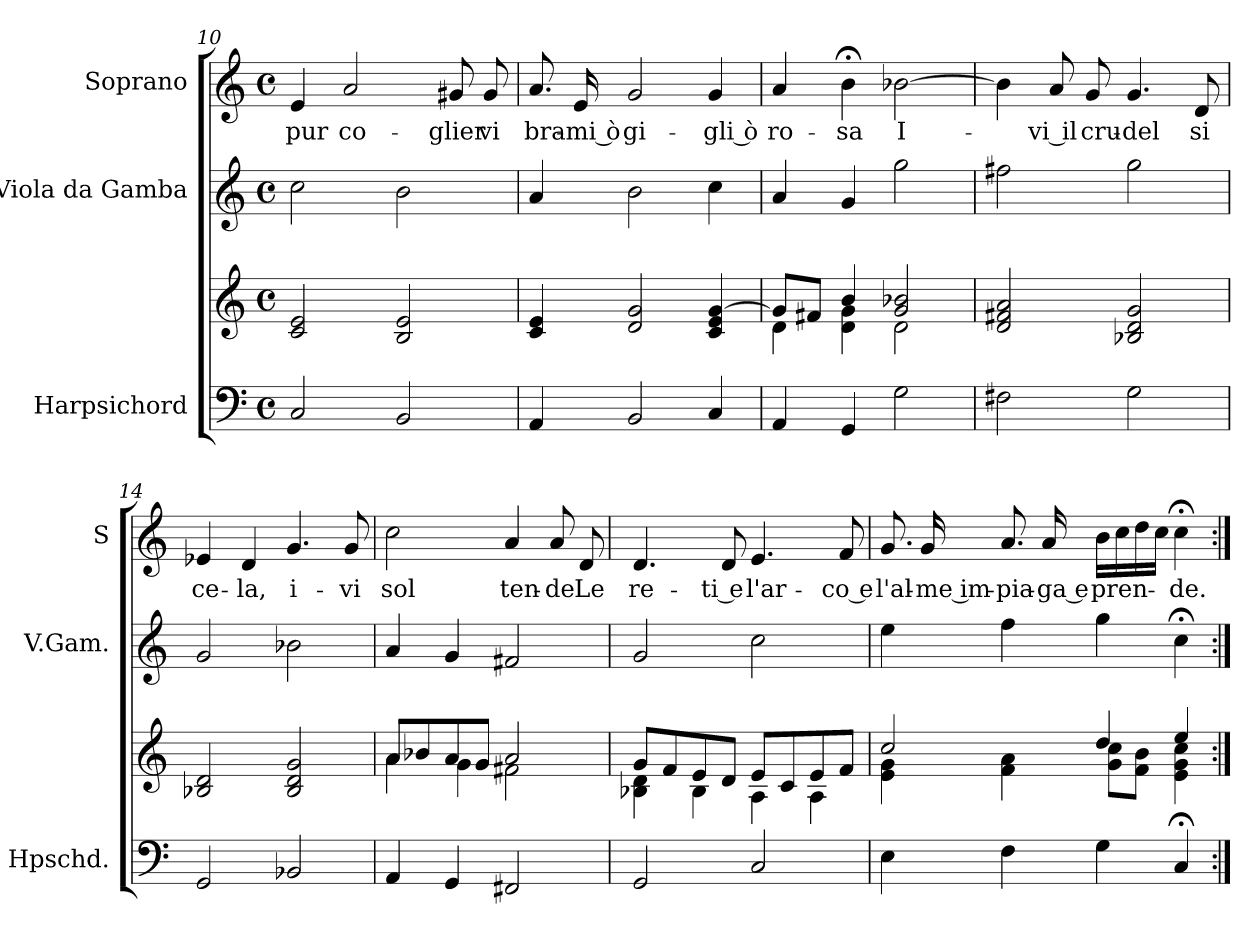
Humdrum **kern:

**kern	**kern	**kern	**kern	**text
*part3	*part3	*part2	*part1	*part1
*staff4	*staff3	*staff2	*staff1	*staff1
*I"Harpsichord	*	*I"Viola da Gamba	*I"Soprano	*
*I'Hpschd.	*	*I'V.Gam.	*I'S	*
*clefF4	*clefG2	*clefG2	*clefG2	*
*	*	*ITrd7c12	*	*
*k[]	*k[]	*k[]	*k[]	*
*C:	*C:	*C:	*C:	*
*M4/4	*M4/4	*M4/4	*M4/4	*
*met(c)	*met(c)	*met(c)	*met(c)	*
=10	=10	=10	=10	=10
!	!	!	!	!LO:LY:b
2C/	2c/ 2e/	2c\	4e/	pur
!	!	!	!	!LO:LY:b
.	.	.	2a/	co-
2BB/	2B/ 2e/	2B\	.	.
!	!	!	!	!LO:LY:b
.	.	.	8g#X/	-glier
!	!	!	!	!LO:LY:b
.	.	.	8g#/	vi
=11	=11	=11	=11	=11
!	!	!	!	!LO:LY:b
4AA/	4c/ 4e/	4A/	8.a/	bra-
!	!	!	!	!LO:LY:b
.	.	.	16e/	-mi ò
!	!	!	!	!LO:LY:b
2BB/	2d/ 2g/	2B\	2g/	gi-
!	!	!	!	!LO:LY:b
4C/	4c/ 4e/ [4g/	4c\	4g/	-gli ò
!!LO:LB:g=z
=12	=12	=12	=12	=12
*	*^	*	*	*
!	!	!	!	!	!LO:LY:b
4AA/	8g/L]	4d\	4A/	4a/	ro-
.	8f#X/J	.	.	.	.
!	!	!	!	!	!LO:LY:b
4GG/	4b/	4d\ 4g\	4G/	4b;<\	-sa
!	!	!	!	!	!LO:LY:b
2G\	2g/ 2b-X/	2d\	2g\	[2b-X\	I-
*	*v	*v	*	*	*
=13	=13	=13	=13	=13
2F#X\	2d/ 2f#X/ 2a/	2f#X\	4b-\]	.
!	!	!	!	!LO:LY:b
.	.	.	8a/	-vi il
!	!	!	!	!LO:LY:b
.	.	.	8g/	cru-
!	!	!	!	!LO:LY:b
2G\	2B-X/ 2d/ 2g/	2g\	4.g/	-del
!	!	!	!	!LO:LY:b
.	.	.	8d/	si
=14	=14	=14	=14	=14
!	!	!	!	!LO:LY:b
2GG/	2B-X/ 2d/	2G/	4e-X/	ce-
!	!	!	!	!LO:LY:b
.	.	.	4d/	-la,
!	!	!	!	!LO:LY:b
2BB-X/	2B-/ 2d/ 2g/	2B-X\	4.g/	i-
!	!	!	!	!LO:LY:b
.	.	.	8g/	-vi
=15	=15	=15	=15	=15
*	*^	*	*	*
!	!	!	!	!	!LO:LY:b
4AA/	8a/L	4a\	4A/	2cc\	sol
.	8b-X/	.	.	.	.
4GG/	8a/	4g\	4G/	.	.
.	8g/J	.	.	.	.
!	!	!	!	!	!LO:LY:b
2FF#X/	2a/	2f#X\	2F#X/	4a/	ten-
!	!	!	!	!	!LO:LY:b
.	.	.	.	8a/	-de
!	!	!	!	!	!LO:LY:b
.	.	.	.	8d/	Le
!!LO:LB:g=z
=16	=16	=16	=16	=16	=16
!	!	!	!	!	!LO:LY:b
2GG/	8g/L	4B-X\ 4d\	2G/	4.d/	re-
.	8f/	.	.	.	.
.	8e/	4B-\	.	.	.
!	!	!	!	!	!LO:LY:b
.	8d/J	.	.	8d/	-ti e
!	!	!	!	!	!LO:LY:b
2C/	8e/L	4A\	2c\	4.e/	l'ar-
.	8c/	.	.	.	.
.	8e/	4A\	.	.	.
!	!	!	!	!	!LO:LY:b
.	8f/J	.	.	8f/	-co e
=17	=17	=17	=17	=17	=17
!	!	!	!	!	!LO:LY:b
4E\	2cc/	4e\ 4g\	4e\	8.g/	l'al-
!	!	!	!	!	!LO:LY:b
.	.	.	.	16g/	-me im-
!	!	!	!	!	!LO:LY:b
4F\	.	4f\ 4a\	4f\	8.a/	-pia-
!	!	!	!	!	!LO:LY:b
.	.	.	.	16a/	-ga e
!	!	!	!	!	!LO:LY:b
4G\	4dd/	8g\ 8cc\L	4g\	16b\LL	pren-
.	.	.	.	16cc\	.
.	.	8f\ 8b\J	.	16dd\	.
.	.	.	.	16cc\JJ	.
!	!	!	!	!	!LO:LY:b
4C;</	4ee/	4e\ 4g\ 4cc\	4c;<\	4cc;<\	-de.
*	*v	*v	*	*	*
=:|!	=:|!	=:|!	=:|!	=:|!
*-	*-	*-	*-	*-
